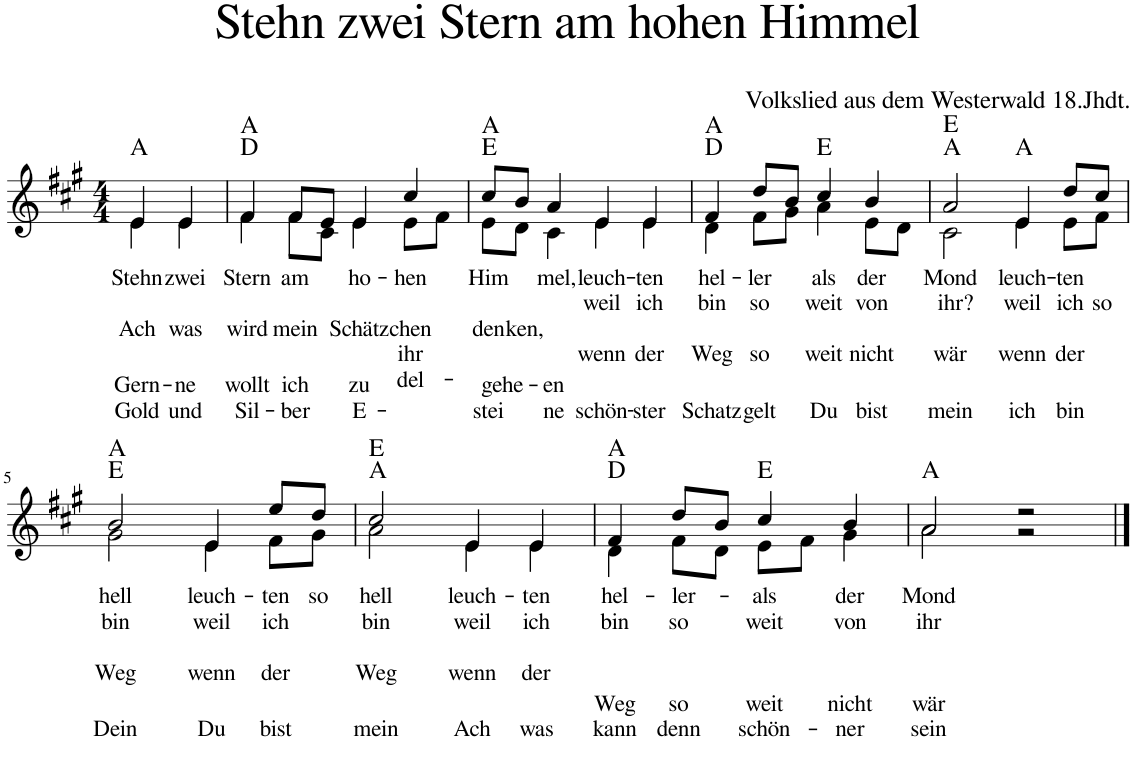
**kern	**text	**text	**text	**text	**text	**harte
*part1	*part1	*part1	*part1	*part1	*part1	*part1
*staff1	*staff1	*staff1	*staff1	*staff1	*staff1	*
*I"Voice	*	*	*	*	*	*
*clefG2	*	*	*	*	*	*
*k[f#c#g#]	*	*	*	*	*	*
*M4/4	*	*	*	*	*	*
=	=	=	=	=	=	=
!	!LO:LY:b	!	!LO:LY:b	!LO:LY:b	!LO:LY:b	!
*^	*	*	*	*	*	*
4e/	4e\	Stehn	.	Ach	Gern-	Gold	A:maj
!	!	!LO:LY:b	!	!LO:LY:b	!LO:LY:b	!LO:LY:b	!
4e/	4e\	zwei	.	was	-ne	und	.
=1	=1	=1	=1	=1	=1	=1	=1
!	!	!	!	!LO:LY:b	!LO:LY:b	!LO:LY:b	!
!	!	!LO:LY:b	!	!	!	!	!
4f#/	4f#\	Stern	.	wird	wollt	Sil-	D:maj A:maj
!	!	!	!	!LO:LY:b	!LO:LY:b	!LO:LY:b	!
!	!	!LO:LY:b	!	!	!	!	!
8f#/L	8f#\L	am	.	mein	ich	-ber	.
8e/J	8c#\J	.	.	.	.	.	.
!	!	!LO:LY:b	!	!LO:LY:b	!LO:LY:b	!LO:LY:b	!
4e/	4e\	ho-	.	Schätz-	zu	E-	.
!	!	!LO:LY:b	!	!LO:LY:b	!LO:LY:b	!LO:LY:b	!
4cc#/	8e\L	-hen	.	-chen	ihr	-del-	.
.	8f#\J	.	.	.	.	.	.
=2	=2	=2	=2	=2	=2	=2	=2
!	!	!LO:LY:b	!	!LO:LY:b	!LO:LY:b	!LO:LY:b	!
8cc#/L	8e\L	Him	.	den-	gehe-	-stei	E:maj A:maj
!	!	!	!	!LO:LY:b	!	!	!
8b/J	8d\J	.	.	-ken,	.	.	.
!	!	!LO:LY:b	!	!	!LO:LY:b	!LO:LY:b	!
4a/	4c#\	mel,	.	.	-en	ne	.
!	!	!LO:LY:b	!LO:LY:b	!	!LO:LY:b	!LO:LY:b	!
4e/	4e\	leuch-	weil	.	wenn	schön-	.
!	!	!LO:LY:b	!LO:LY:b	!	!LO:LY:b	!LO:LY:b	!
4e/	4e\	-ten	ich	.	der	-ster	.
=3	=3	=3	=3	=3	=3	=3	=3
!	!	!LO:LY:b	!LO:LY:b	!	!LO:LY:b	!LO:LY:b	!
4f#/	4d\	hel-	bin	.	Weg	Schatz	D:maj A:maj
!	!	!LO:LY:b	!LO:LY:b	!	!LO:LY:b	!LO:LY:b	!
8dd/L	8f#\L	-ler	so	.	so	gelt	.
8b/J	8g#\J	.	.	.	.	.	.
!	!	!LO:LY:b	!LO:LY:b	!	!LO:LY:b	!LO:LY:b	!
4cc#/	4a\	als	weit	.	weit	Du	E:maj
!	!	!LO:LY:b	!LO:LY:b	!	!LO:LY:b	!LO:LY:b	!
4b/	8e\L	der	von	.	nicht	bist	.
.	8d\J	.	.	.	.	.	.
=4	=4	=4	=4	=4	=4	=4	=4
!	!	!	!LO:LY:b	!	!LO:LY:b	!LO:LY:b	!
!	!	!LO:LY:b	!	!	!	!	!
2a/	2c#\	Mond	ihr?	.	wär	mein	A:maj E:maj
!	!	!	!LO:LY:b	!	!LO:LY:b	!LO:LY:b	!
!	!	!LO:LY:b	!	!	!	!	!
4e/	4e\	leuch-	weil	.	wenn	ich	A:maj
!	!	!	!LO:LY:b	!	!LO:LY:b	!LO:LY:b	!
!	!	!LO:LY:b	!	!	!	!	!
8dd/L	8e\L	-ten	ich	.	der	bin	.
!	!	!	!LO:LY:b	!	!	!	!
8cc#/J	8f#\J	.	so	.	.	.	.
!!LO:LB:g=z	!!
=5	=5	=5	=5	=5	=5	=5	=5
!	!	!LO:LY:b	!LO:LY:b	!	!LO:LY:b	!LO:LY:b	!
2b/	2g#\	hell	bin	.	Weg	Dein	E:maj A:maj
!	!	!LO:LY:b	!LO:LY:b	!	!LO:LY:b	!LO:LY:b	!
4e/	4e\	leuch-	weil	.	wenn	Du	.
!	!	!LO:LY:b	!LO:LY:b	!	!LO:LY:b	!LO:LY:b	!
8ee/L	8f#\L	-ten	ich	.	der	bist	.
!	!	!LO:LY:b	!	!	!	!	!
8dd/J	8g#\J	so	.	.	.	.	.
=6	=6	=6	=6	=6	=6	=6	=6
!	!	!LO:LY:b	!LO:LY:b	!	!LO:LY:b	!LO:LY:b	!
2cc#/	2a\	hell	bin	.	Weg	mein	A:maj E:maj
!	!	!LO:LY:b	!LO:LY:b	!	!LO:LY:b	!LO:LY:b	!
4e/	4e\	leuch-	weil	.	wenn	Ach	.
!	!	!LO:LY:b	!LO:LY:b	!	!LO:LY:b	!LO:LY:b	!
4e/	4e\	-ten	ich	.	der	was	.
=7	=7	=7	=7	=7	=7	=7	=7
!	!	!LO:LY:b	!LO:LY:b	!	!LO:LY:b	!LO:LY:b	!
4f#/	4d\	hel-	bin	.	Weg	kann	D:maj A:maj
!	!	!LO:LY:b	!LO:LY:b	!	!LO:LY:b	!LO:LY:b	!
8dd/L	8f#\L	-ler-	so	.	so	denn	.
8b/J	8d\J	.	.	.	.	.	.
!	!	!LO:LY:b	!LO:LY:b	!	!LO:LY:b	!LO:LY:b	!
4cc#/	8e\L	-als	weit	.	weit	schön-	E:maj
.	8f#\J	.	.	.	.	.	.
!	!	!LO:LY:b	!LO:LY:b	!	!LO:LY:b	!LO:LY:b	!
4b/	4g#\	der	von	.	nicht	-ner	.
=8	=8	=8	=8	=8	=8	=8	=8
!	!	!LO:LY:b	!LO:LY:b	!	!LO:LY:b	!LO:LY:b	!
2a/	2a\	Mond	ihr	.	wär	sein	A:maj
2r	2r	.	.	.	.	.	.
*v	*v	*	*	*	*	*	*
==	==	==	==	==	==	==
*-	*-	*-	*-	*-	*-	*-
